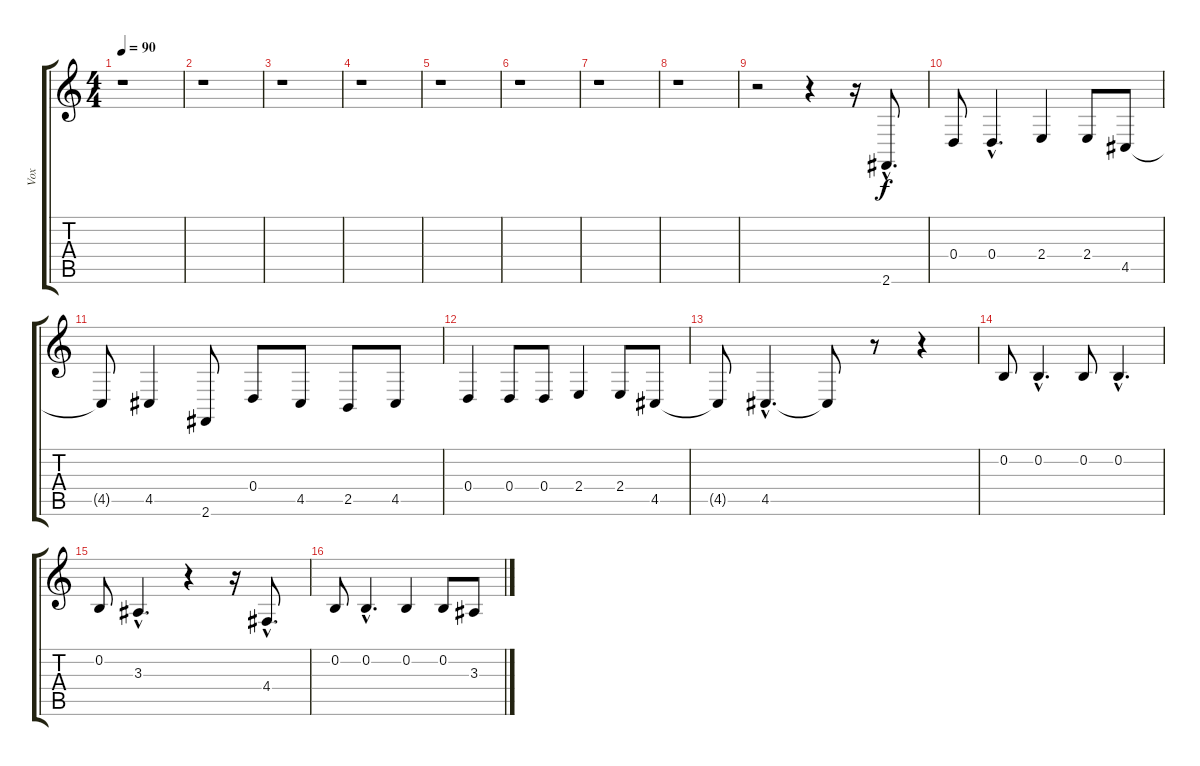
\track ("Vox" "Vox") {instrument harmonica}
\staff {score tabs}
\tuning (E4 B3 G3 D3 A2 E2) {hide}
\ts (4 4)
\tempo 90
\clef g2
\ks c
r.1{dy f instrument harmonica} |
r.1 |
r.1 |
r.1 |
r.1 |
r.1 |
r.1 |
r.1 |
r.2 r.4 r.16 2.6{hac}.8{d} |
0.4.8 0.4{hac}.4{d} 2.4.4 2.4.8 4.5.8 |
4.5{t}.8 4.5.4 2.6.8 0.4.8 4.5.8 2.5.8 4.5.8 |
0.4.4 0.4.8 0.4.8 2.4.4 2.4.8 4.5.8 |
4.5{t}.8 4.5{hac}.4{d} 4.5{t}.8 r.8 r.4 |
0.2.8 0.2{hac}.4{d} 0.2.8 0.2{hac}.4{d} |
0.2.8 3.3{hac}.4{d} r.4 r.16 4.4{hac}.8{d} |
0.2.8 0.2{hac}.4{d} 0.2.4 0.2.8 3.3.8
